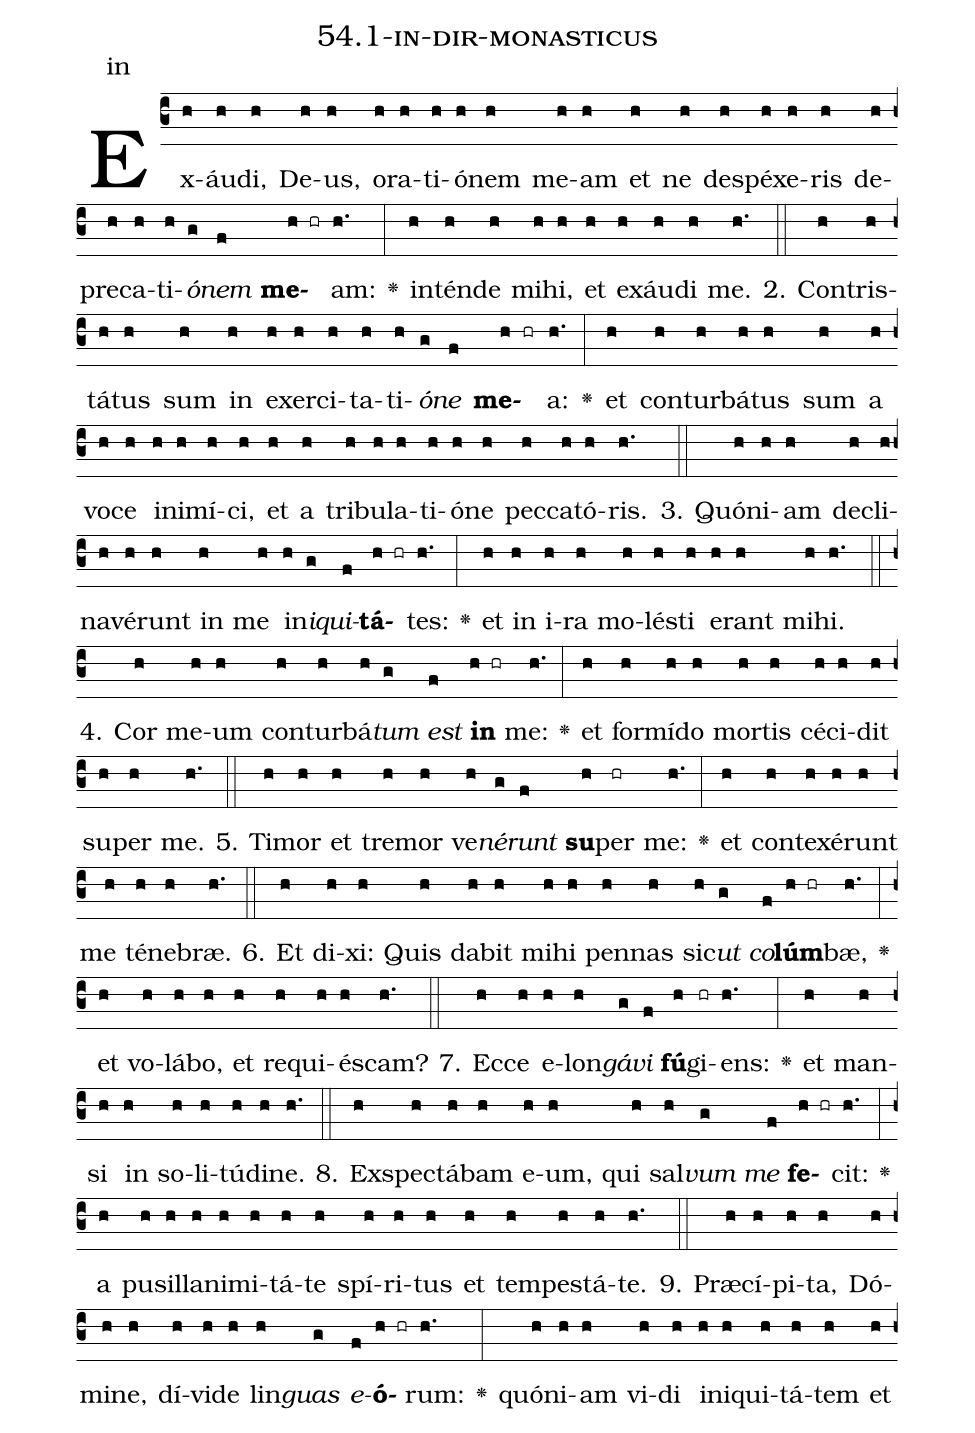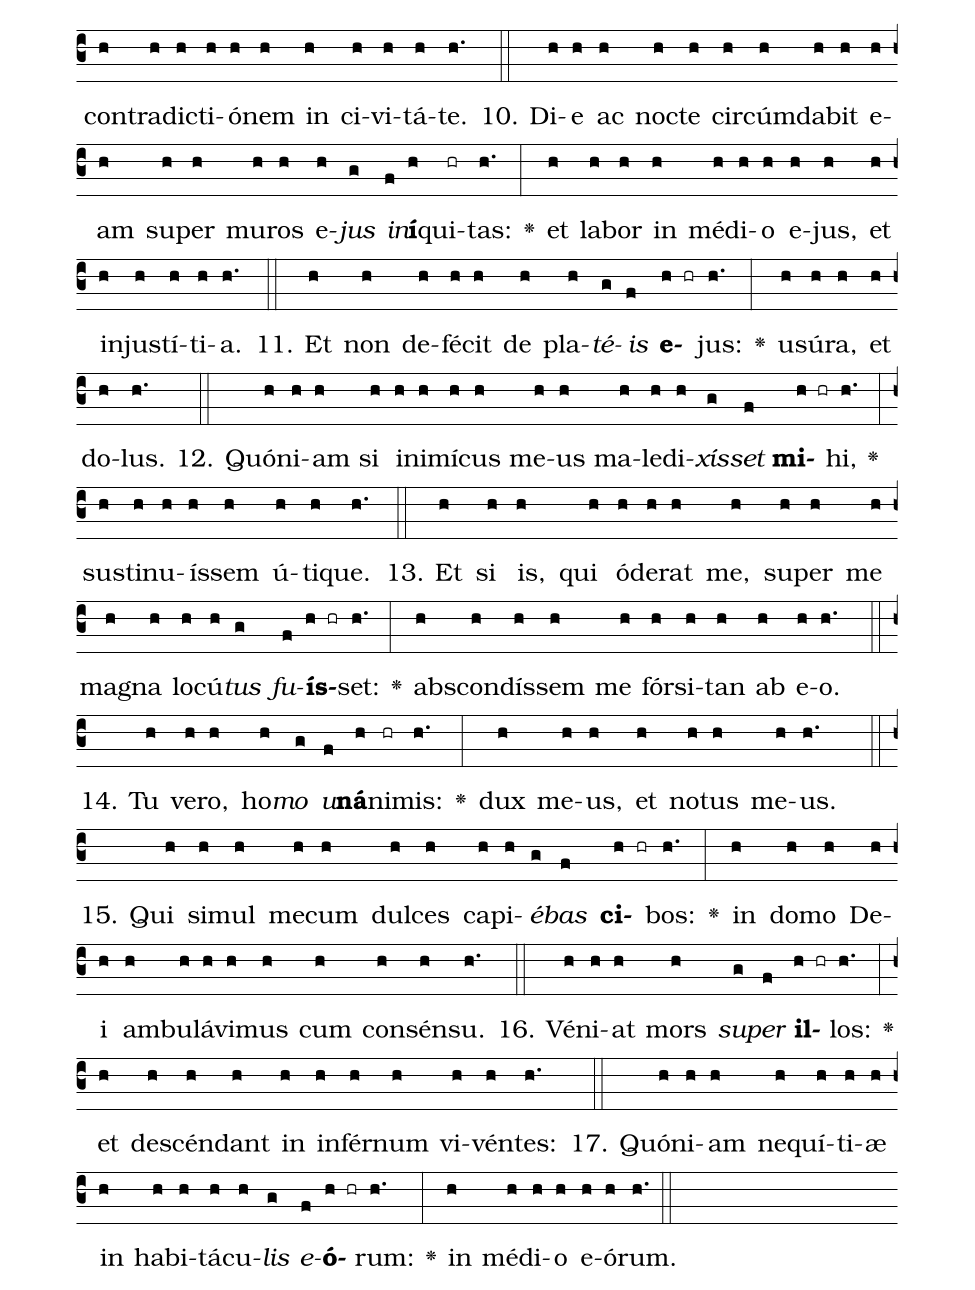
name: 54.1-in-dir-monasticus;
annotation: in;
%%
(c3)Ex(h)áu(h)di,(h) De(h)us,(h) o(h)ra(h)ti(h)ó(h)nem(h) me(h)am(h) et(h) ne(h) de(h)spé(h)xe(h)ris(h) de(h)pre(h)ca(h)ti(h)<i>ó</i>(g)<i>nem</i>(f) <b>me</b>(h hr)am:(h.) <v>\greheightstar</v>(:) in(h)tén(h)de(h) mi(h)hi,(h) et(h) ex(h)áu(h)di(h) me.(h.) (::)
2. Con(h)tris(h)tá(h)tus(h) sum(h) in(h) ex(h)er(h)ci(h)ta(h)ti(h)<i>ó</i>(g)<i>ne</i>(f) <b>me</b>(h hr)a:(h.) <v>\greheightstar</v>(:) et(h) con(h)tur(h)bá(h)tus(h) sum(h) a(h) vo(h)ce(h) in(h)i(h)mí(h)ci,(h) et(h) a(h) tri(h)bu(h)la(h)ti(h)ó(h)ne(h) pec(h)ca(h)tó(h)ris.(h.) (::)
3. Quón(h)i(h)am(h) de(h)cli(h)na(h)vé(h)runt(h) in(h) me(h) in(h)<i>i</i>(g)<i>qui</i>(f)<b>tá</b>(h hr)tes:(h.) <v>\greheightstar</v>(:) et(h) in(h) i(h)ra(h) mo(h)lés(h)ti(h) e(h)rant(h) mi(h)hi.(h.) (::)
4. Cor(h) me(h)um(h) con(h)tur(h)bá(h)<i>tum</i>(g) <i>est</i>(f) <b>in</b>(h hr) me:(h.) <v>\greheightstar</v>(:) et(h) for(h)mí(h)do(h) mor(h)tis(h) cé(h)ci(h)dit(h) su(h)per(h) me.(h.) (::)
5. Ti(h)mor(h) et(h) tre(h)mor(h) ve(h)<i>né</i>(g)<i>runt</i>(f) <b>su</b>(h)per(hr) me:(h.) <v>\greheightstar</v>(:) et(h) con(h)te(h)xé(h)runt(h) me(h) té(h)ne(h)bræ.(h.) (::)
6. Et(h) di(h)xi:(h) Quis(h) da(h)bit(h) mi(h)hi(h) pen(h)nas(h) sic(h)<i>ut</i>(g) <i>co</i>(f)<b>lúm</b>(h hr)bæ,(h.) <v>\greheightstar</v>(:) et(h) vo(h)lá(h)bo,(h) et(h) re(h)qui(h)és(h)cam?(h.) (::)
7. Ec(h)ce(h) e(h)lon(h)<i>gá</i>(g)<i>vi</i>(f) <b>fú</b>(h)gi(hr)ens:(h.) <v>\greheightstar</v>(:) et(h) man(h)si(h) in(h) so(h)li(h)tú(h)di(h)ne.(h.) (::)
8. Ex(h)spec(h)tá(h)bam(h) e(h)um,(h) qui(h) sal(h)<i>vum</i>(g) <i>me</i>(f) <b>fe</b>(h hr)cit:(h.) <v>\greheightstar</v>(:) a(h) pu(h)sil(h)la(h)ni(h)mi(h)tá(h)te(h) spí(h)ri(h)tus(h) et(h) tem(h)pes(h)tá(h)te.(h.) (::)
9. Præ(h)cí(h)pi(h)ta,(h) Dó(h)mi(h)ne,(h) dí(h)vi(h)de(h) lin(h)<i>guas</i>(g) <i>e</i>(f)<b>ó</b>(h hr)rum:(h.) <v>\greheightstar</v>(:) quón(h)i(h)am(h) vi(h)di(h) in(h)i(h)qui(h)tá(h)tem(h) et(h) con(h)tra(h)dic(h)ti(h)ó(h)nem(h) in(h) ci(h)vi(h)tá(h)te.(h.) (::)
10. Di(h)e(h) ac(h) noc(h)te(h) cir(h)cúm(h)da(h)bit(h) e(h)am(h) su(h)per(h) mu(h)ros(h) e(h)<i>jus</i>(g) <i>in</i>(f)<b>í</b>(h)qui(hr)tas:(h.) <v>\greheightstar</v>(:) et(h) la(h)bor(h) in(h) mé(h)di(h)o(h) e(h)jus,(h) et(h) in(h)jus(h)tí(h)ti(h)a.(h.) (::)
11. Et(h) non(h) de(h)fé(h)cit(h) de(h) pla(h)<i>té</i>(g)<i>is</i>(f) <b>e</b>(h hr)jus:(h.) <v>\greheightstar</v>(:) u(h)sú(h)ra,(h) et(h) do(h)lus.(h.) (::)
12. Quón(h)i(h)am(h) si(h) in(h)i(h)mí(h)cus(h) me(h)us(h) ma(h)le(h)di(h)<i>xís</i>(g)<i>set</i>(f) <b>mi</b>(h hr)hi,(h.) <v>\greheightstar</v>(:) sus(h)ti(h)nu(h)ís(h)sem(h) ú(h)ti(h)que.(h.) (::)
13. Et(h) si(h) is,(h) qui(h) ó(h)de(h)rat(h) me,(h) su(h)per(h) me(h) ma(h)gna(h) lo(h)cú(h)<i>tus</i>(g) <i>fu</i>(f)<b>ís</b>(h hr)set:(h.) <v>\greheightstar</v>(:) abs(h)con(h)dís(h)sem(h) me(h) fór(h)si(h)tan(h) ab(h) e(h)o.(h.) (::)
14. Tu(h) ve(h)ro,(h) ho(h)<i>mo</i>(g) <i>u</i>(f)<b>ná</b>(h)ni(hr)mis:(h.) <v>\greheightstar</v>(:) dux(h) me(h)us,(h) et(h) no(h)tus(h) me(h)us.(h.) (::)
15. Qui(h) si(h)mul(h) me(h)cum(h) dul(h)ces(h) ca(h)pi(h)<i>é</i>(g)<i>bas</i>(f) <b>ci</b>(h hr)bos:(h.) <v>\greheightstar</v>(:) in(h) do(h)mo(h) De(h)i(h) am(h)bu(h)lá(h)vi(h)mus(h) cum(h) con(h)sén(h)su.(h.) (::)
16. Vé(h)ni(h)at(h) mors(h) <i>su</i>(g)<i>per</i>(f) <b>il</b>(h hr)los:(h.) <v>\greheightstar</v>(:) et(h) de(h)scén(h)dant(h) in(h) in(h)fér(h)num(h) vi(h)vén(h)tes:(h.) (::)
17. Quón(h)i(h)am(h) ne(h)quí(h)ti(h)æ(h) in(h) ha(h)bi(h)tá(h)cu(h)<i>lis</i>(g) <i>e</i>(f)<b>ó</b>(h hr)rum:(h.) <v>\greheightstar</v>(:) in(h) mé(h)di(h)o(h) e(h)ó(h)rum.(h.) (::)
